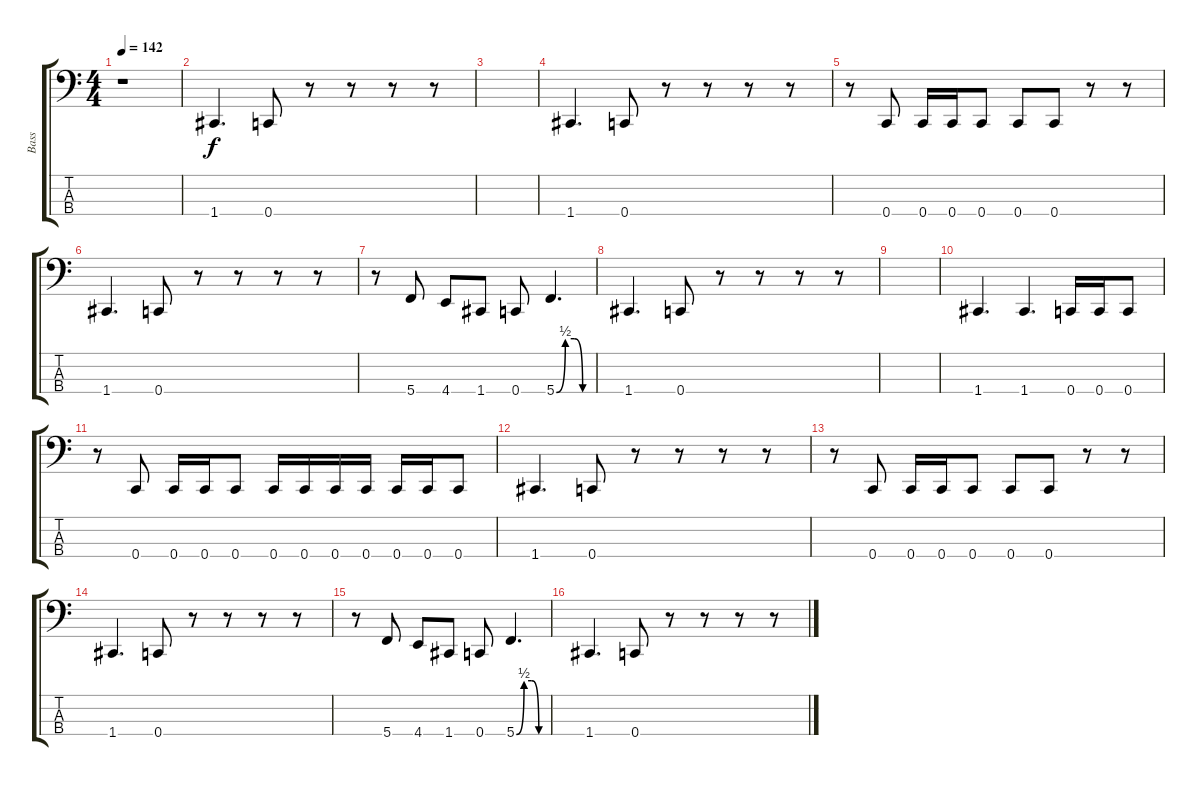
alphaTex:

\track ("Bass" "Bass") {instrument electricbassfinger}
\staff {score tabs}
\tuning (F2 C2 G1 C1) {hide}
\ts (4 4)
\tempo 142
\clef f4
\ks c
r.1{dy f} |
1.4.4{d} 0.4.8 r.8 r.8 r.8 r.8 |
|
1.4.4{d} 0.4.8 r.8 r.8 r.8 r.8 |
r.8 0.4.8 0.4.16 0.4.16 0.4.8 0.4.8 0.4.8 r.8 r.8 |
1.4.4{d} 0.4.8 r.8 r.8 r.8 r.8 |
r.8 5.4.8 4.4.8 1.4.8 0.4.8 5.4{be (custom 0 0 15 2 30 2 44 0 60 0)}.4{d} |
1.4.4{d} 0.4.8 r.8 r.8 r.8 r.8 |
|
1.4.4{d} 1.4.4{d} 0.4.16 0.4.16 0.4.8 |
r.8 0.4.8 0.4.16 0.4.16 0.4.8 0.4.16 0.4.16 0.4.16 0.4.16 0.4.16 0.4.16 0.4.8 |
1.4.4{d} 0.4.8 r.8 r.8 r.8 r.8 |
r.8 0.4.8 0.4.16 0.4.16 0.4.8 0.4.8 0.4.8 r.8 r.8 |
1.4.4{d} 0.4.8 r.8 r.8 r.8 r.8 |
r.8 5.4.8 4.4.8 1.4.8 0.4.8 5.4{be (custom 0 0 15 2 30 2 44 0 60 0)}.4{d} |
1.4.4{d} 0.4.8 r.8 r.8 r.8 r.8
